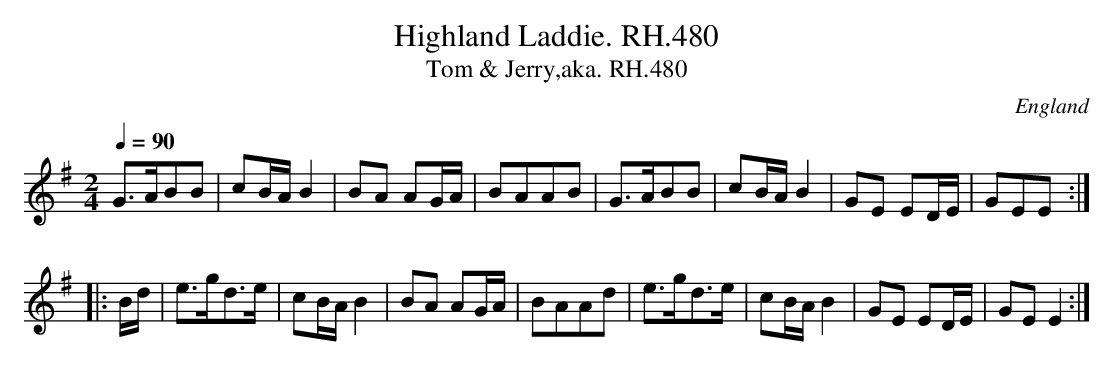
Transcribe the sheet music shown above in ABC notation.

X:1
T:Highland Laddie. RH.480
T:Tom & Jerry,aka. RH.480
L:1/8
M:2/4
O:England
Q:1/4=90
K:G
G>ABB|cB/A/B2|BA AG/A/|BAAB|\
G>ABB|cB/A/B2|GE ED/E/|GEE:|!
|:B/d/|e>gd>e|cB/A/B2|BA AG/A/|BAAd|\
e>gd>e|cB/A/ B2|GE ED/E/|GEE2:|
